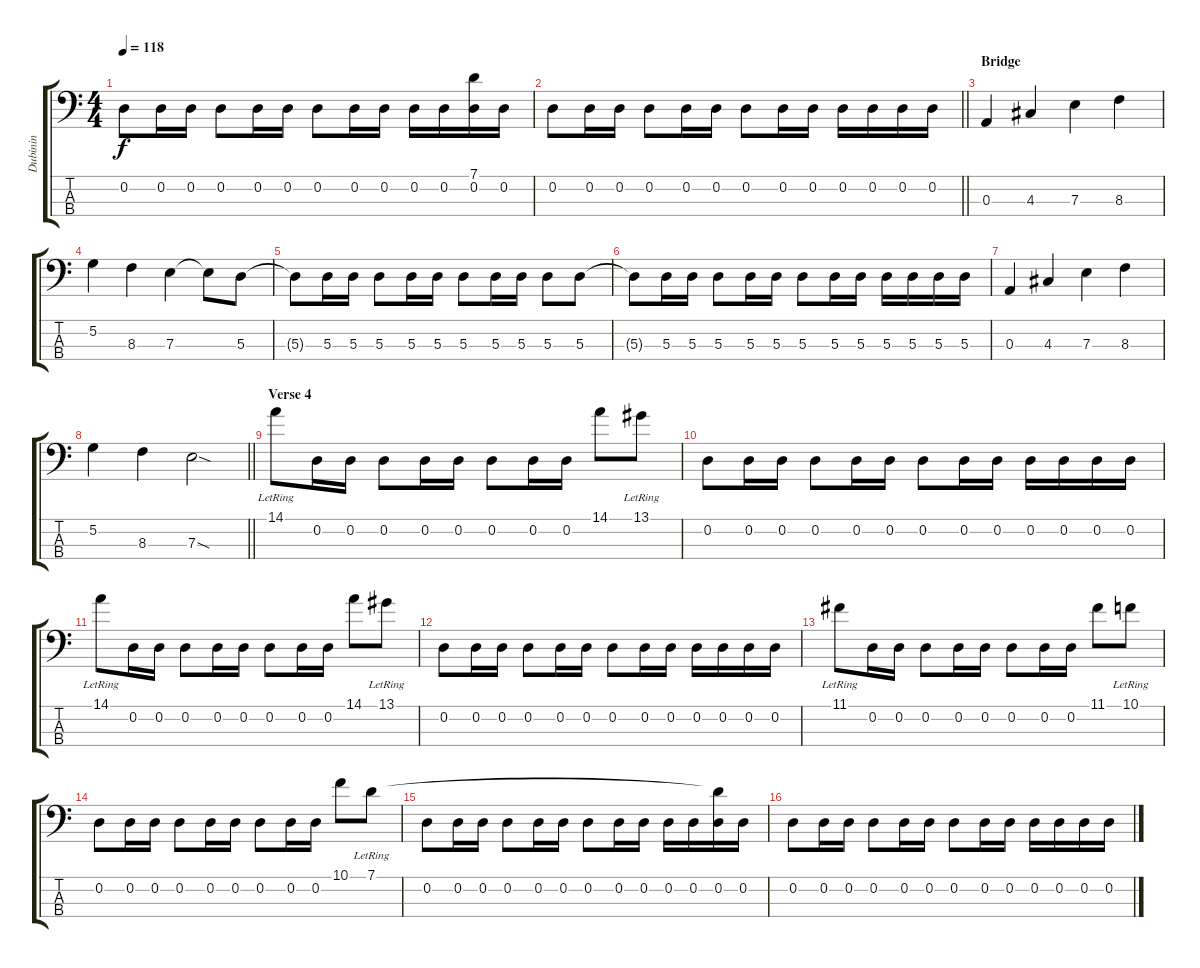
\track ("Dubinin" "Dubinin") {instrument electricbassfinger}
\staff {score tabs}
\tuning (G2 D2 A1 E1) {hide}
\ts (4 4)
\tempo 118
\clef f4
\ks c
0.2.8{dy f} 0.2.16 0.2.16 0.2.8 0.2.16 0.2.16 0.2.8 0.2.16 0.2.16 0.2.16 0.2.16 (7.1{t} 0.2).16 0.2.16 |
\barLineRight lightlight
0.2.8 0.2.16 0.2.16 0.2.8 0.2.16 0.2.16 0.2.8 0.2.16 0.2.16 0.2.16 0.2.16 0.2.16 0.2.16 |
\section ("" "Bridge")
0.3.4 4.3.4 7.3.4 8.3.4 |
5.2.4 8.3.4 7.3.4 7.3{t}.8 5.3.8 |
5.3{t}.8 5.3.16 5.3.16 5.3.8 5.3.16 5.3.16 5.3.8 5.3.16 5.3.16 5.3.8 5.3.8 |
5.3{t}.8 5.3.16 5.3.16 5.3.8 5.3.16 5.3.16 5.3.8 5.3.16 5.3.16 5.3.16 5.3.16 5.3.16 5.3.16 |
0.3.4 4.3.4 7.3.4 8.3.4 |
\barLineRight lightlight
5.2.4 8.3.4 7.3{sod}.2 |
\section ("" "Verse 4")
14.1{lr}.8 0.2.16 0.2.16 0.2.8 0.2.16 0.2.16 0.2.8 0.2.16 0.2.16 14.1.8 13.1{lr}.8 |
0.2.8 0.2.16 0.2.16 0.2.8 0.2.16 0.2.16 0.2.8 0.2.16 0.2.16 0.2.16 0.2.16 0.2.16 0.2.16 |
14.1{lr}.8 0.2.16 0.2.16 0.2.8 0.2.16 0.2.16 0.2.8 0.2.16 0.2.16 14.1.8 13.1{lr}.8 |
0.2.8 0.2.16 0.2.16 0.2.8 0.2.16 0.2.16 0.2.8 0.2.16 0.2.16 0.2.16 0.2.16 0.2.16 0.2.16 |
11.1{lr}.8 0.2.16 0.2.16 0.2.8 0.2.16 0.2.16 0.2.8 0.2.16 0.2.16 11.1.8 10.1{lr}.8 |
0.2.8 0.2.16 0.2.16 0.2.8 0.2.16 0.2.16 0.2.8 0.2.16 0.2.16 10.1.8 7.1{lr}.8 |
0.2.8 0.2.16 0.2.16 0.2.8 0.2.16 0.2.16 0.2.8 0.2.16 0.2.16 0.2.16 0.2.16 (7.1{t} 0.2).16 0.2.16 |
0.2.8 0.2.16 0.2.16 0.2.8 0.2.16 0.2.16 0.2.8 0.2.16 0.2.16 0.2.16 0.2.16 0.2.16 0.2.16
